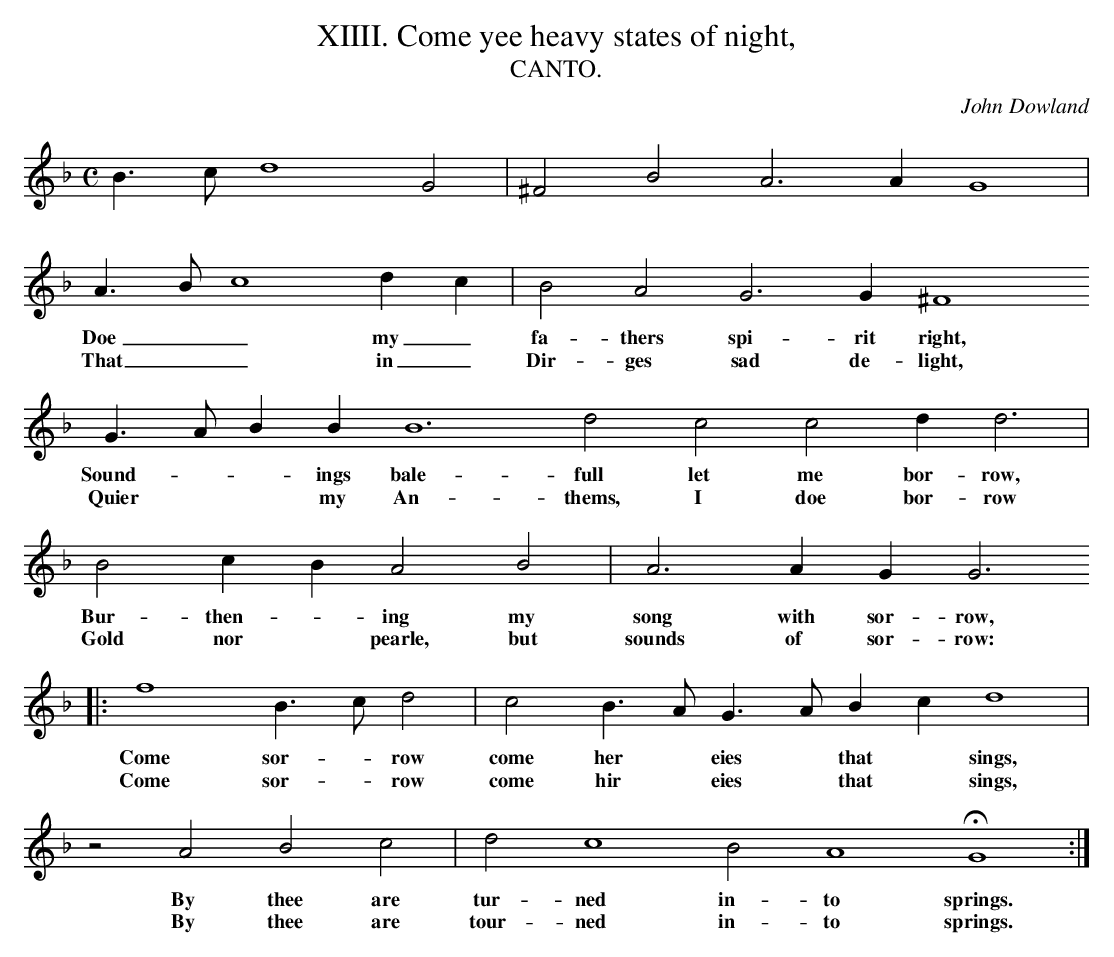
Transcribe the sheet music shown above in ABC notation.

X:1
T:XIIII. Come yee heavy states of night,
T:CANTO.
C: John Dowland
L:1/4
M:C
K: G dor
B > c d4 G2 | ^F2 B2 A3 A G4 |
A > B c4 d c | B2 A2 G3 G ^F4
w:Doe _ _ my _ fa- thers spi- rit right,
w:That _ _ in _ Dir- ges sad de- light,
G > A B B B6 d2 c2 c2 d d3 |
w:Sound- * *  ings bale- full let me bor- row,
w:Quier * *  my An- thems, I doe bor- row
B2 c B A2 B2 | A3 A G G3
w:Bur- then- * ing my song with sor- row,
w:Gold nor * pearle, but sounds of sor- row:
|:f4 B > c d2 | c2 B > A G > A B c d4|
w:Come sor- * row come her * eies * that * sings,
w:Come sor- * row come hir * eies * that * sings,
z2 A2 B2 c2 | d2 c4 B2 A4 HG4 :|
w:By thee are tur- ned in- to springs.
w:By thee are tour- ned in- to springs.
